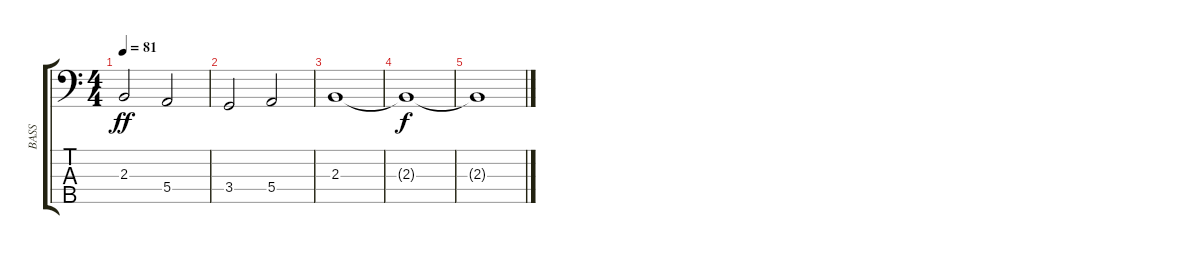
\track ("BASS" "BASS") {instrument electricbassfinger}
\staff {score tabs}
\tuning (G2 D2 A1 E1 B0) {hide}
\ts (4 4)
\tempo 81
\clef f4
\ks c
2.3.2{dy ff} 5.4.2 |
3.4.2 5.4.2 |
2.3.1 |
2.3{t}.1{dy f} |
2.3{t}.1
